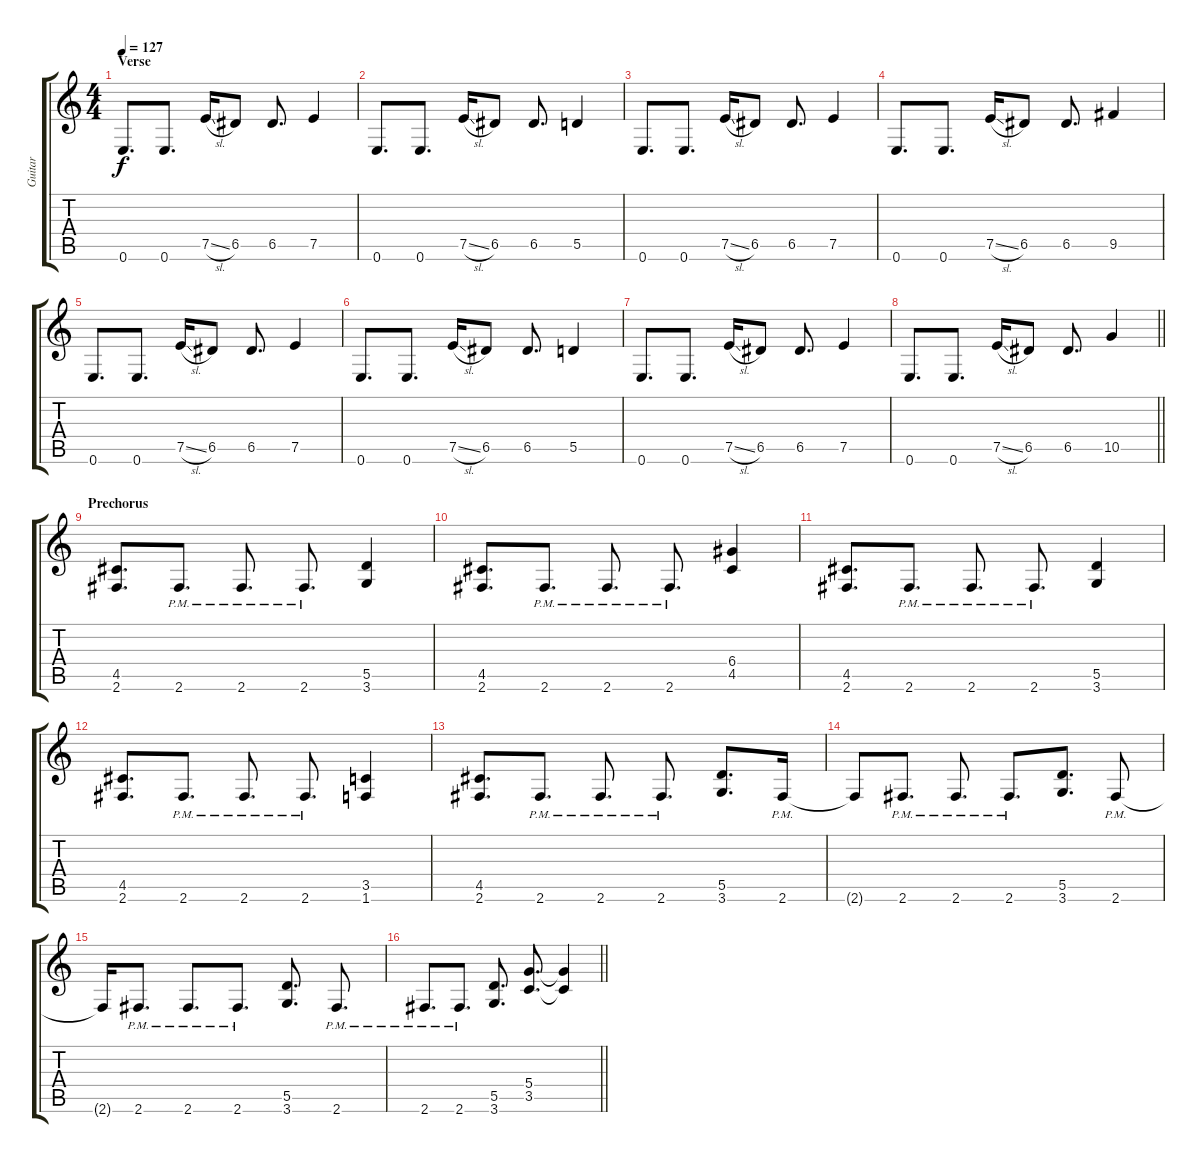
\track ("Guitar" "Guitar") {instrument distortionguitar}
\staff {score tabs}
\tuning (E4 B3 G3 D3 A2 E2) {hide}
\ts (4 4)
\section ("" "Verse")
\tempo 127
\clef g2
\ks c
0.6.8{d dy f} 0.6.8{d} 7.5{sl}.16 6.5.8 6.5.8{d} 7.5.4 |
0.6.8{d} 0.6.8{d} 7.5{sl}.16 6.5.8 6.5.8{d} 5.5.4 |
0.6.8{d} 0.6.8{d} 7.5{sl}.16 6.5.8 6.5.8{d} 7.5.4 |
0.6.8{d} 0.6.8{d} 7.5{sl}.16 6.5.8 6.5.8{d} 9.5.4 |
0.6.8{d} 0.6.8{d} 7.5{sl}.16 6.5.8 6.5.8{d} 7.5.4 |
0.6.8{d} 0.6.8{d} 7.5{sl}.16 6.5.8 6.5.8{d} 5.5.4 |
0.6.8{d} 0.6.8{d} 7.5{sl}.16 6.5.8 6.5.8{d} 7.5.4 |
\barLineRight lightlight
0.6.8{d} 0.6.8{d} 7.5{sl}.16 6.5.8 6.5.8{d} 10.5.4 |
\section ("" "Prechorus")
(4.5 2.6).8{d} 2.6{pm}.8{d} 2.6{pm}.8{d} 2.6{pm}.8{d} (5.5 3.6).4 |
(4.5 2.6).8{d} 2.6{pm}.8{d} 2.6{pm}.8{d} 2.6{pm}.8{d} (6.4 4.5).4 |
(4.5 2.6).8{d} 2.6{pm}.8{d} 2.6{pm}.8{d} 2.6{pm}.8{d} (5.5 3.6).4 |
(4.5 2.6).8{d} 2.6{pm}.8{d} 2.6{pm}.8{d} 2.6{pm}.8{d} (3.5 1.6).4 |
(4.5 2.6).8{d} 2.6{pm}.8{d} 2.6{pm}.8{d} 2.6{pm}.8{d} (5.5 3.6).8{d} 2.6{pm}.16 |
2.6{t}.8 2.6{pm}.8{d} 2.6{pm}.8{d} 2.6{pm}.8{d} (5.5 3.6).8{d} 2.6{pm}.8 |
2.6{t}.16 2.6{pm}.8{d} 2.6{pm}.8{d} 2.6{pm}.8{d} (5.5 3.6).8{d} 2.6{pm}.8{d} |
\barLineRight lightlight
2.6{pm}.8{d} 2.6{pm}.8{d} (5.5 3.6).8{d} (5.4 3.5).8{d} (5.4{t} 3.5{t}).4
